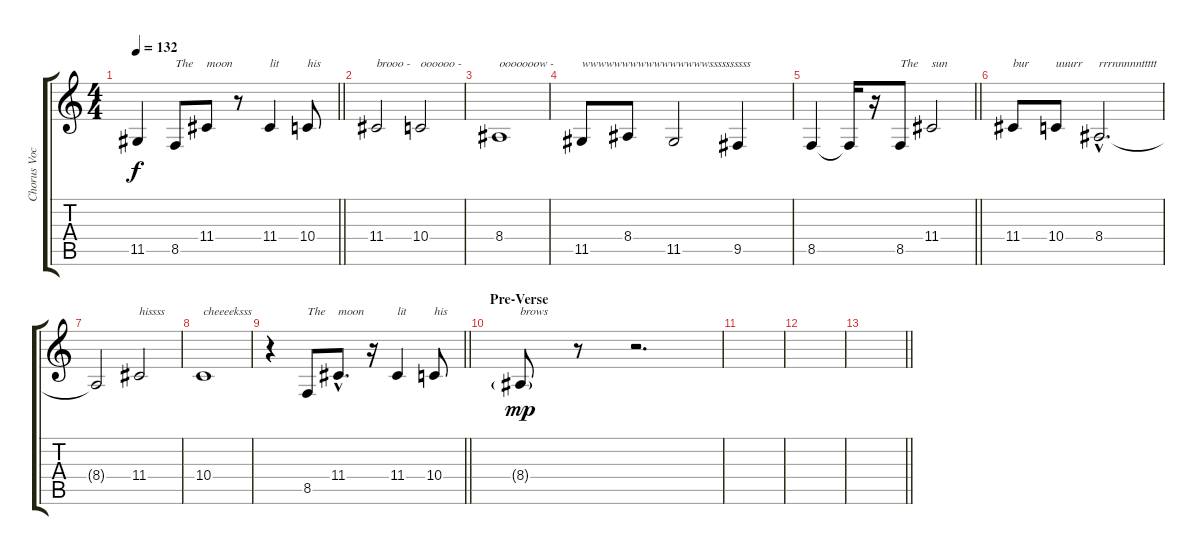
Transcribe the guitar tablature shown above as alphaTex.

\track ("Chorus Vocals (Clean)" "Chorus Voc") {instrument clarinet}
\staff {score tabs}
\tuning (E4 B3 G3 D3 A2 E2) {hide}
\ts (4 4)
\tempo 132
\clef g2
\barLineRight lightlight
\ks c
11.5{t}.4{dy f} 8.5.8{txt "The"} 11.4.8{txt "moon"} r.8 11.4.4{txt "lit"} 10.4.8{txt "his"} |
\section ("" "")
11.4.2{txt "brooo -"} 10.4.2{txt "oooooo -"} |
8.4.1{txt "ooooooow -"} |
11.5.8{txt "wwwwwwwwwwwwwwwwssssssssss"} 8.4.8 11.5.2 9.5.4 |
\barLineRight lightlight
8.5.4 8.5{t}.16 r.16 8.5.8{txt "The"} 11.4.2{txt "sun"} |
11.4.8{txt "bur"} 10.4.8{txt "uuurr"} 8.4{hac}.2{d txt "rrrnnnnnttttt"} |
8.4{t}.2 11.4.2{txt "hissss"} |
10.4.1{txt "cheeeeksss"} |
\barLineRight lightlight
r.4 8.5.8{txt "The"} 11.4{hac}.8{d txt "moon"} r.16 11.4.4{txt "lit"} 10.4.8{txt "his"} |
\section ("" "Pre-Verse")
8.4{g}.8{txt "brows" dy mp} r.8 r.2{d} |
|
|
\barLineRight lightlight
